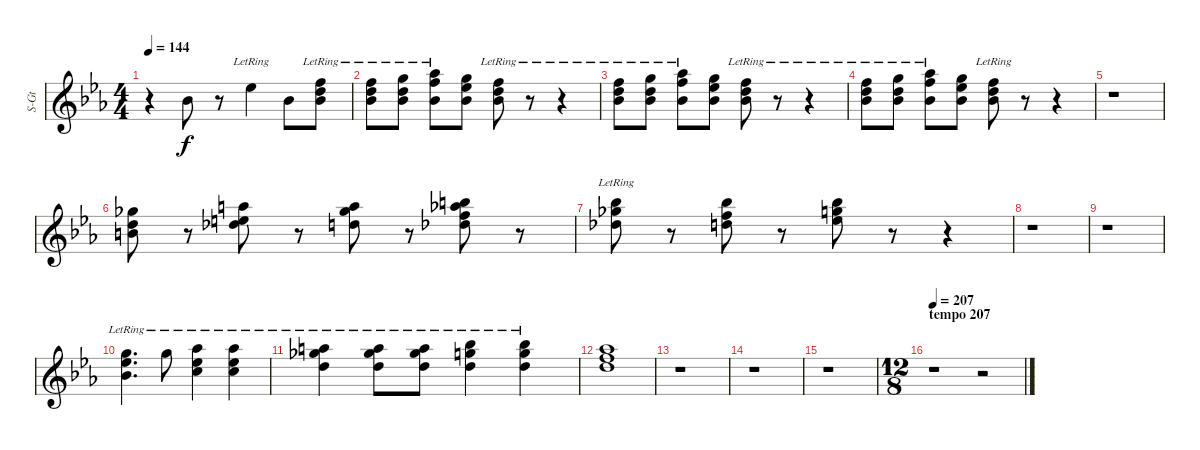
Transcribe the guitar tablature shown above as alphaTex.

\bracketExtendMode groupsimilarinstruments
\otherSystemsTrackNameOrientation horizontal
\track ("Piano (RH)" "S-Gt") {instrument acousticgrandpiano}
\staff {score}
\tuning (F4 C4 F3 C3 F2 C2)
\displaytranspose 12
\ts (4 4)
\tempo 144
\clef g2
\ks eb
r.4{dy f} 5.3{acc b}.8 r.8 3.2{lr acc b}.4 5.3{acc b}.8 (0.1{lr acc forcenatural} 2.2{acc forcenatural} 5.3{lr acc b}).8 |
(0.1{acc forcenatural} 2.2{acc forcenatural} 5.3{lr acc b}).8 (2.1{acc forcenatural} 2.2{acc forcenatural} 5.3{lr acc b}).8 (3.1{acc b} 5.2{lr acc forcenatural} 5.3{acc b}).8 (2.1{acc forcenatural} 3.2{acc b} 5.3{acc b}).8 (0.1{acc forcenatural} 2.2{acc forcenatural} 5.3{lr acc b}).8 r.8 r.4 |
(0.1{acc forcenatural} 2.2{acc forcenatural} 5.3{lr acc b}).8 (2.1{acc forcenatural} 2.2{acc forcenatural} 5.3{lr acc b}).8 (3.1{acc b} 5.2{lr acc forcenatural} 5.3{acc b}).8 (2.1{acc forcenatural} 3.2{acc b} 5.3{acc b}).8 (0.1{acc forcenatural} 2.2{acc forcenatural} 5.3{lr acc b}).8 r.8 r.4 |
(0.1{acc forcenatural} 2.2{acc forcenatural} 5.3{lr acc b}).8 (2.1{acc forcenatural} 2.2{acc forcenatural} 5.3{lr acc b}).8 (3.1{acc b} 5.2{lr acc forcenatural} 5.3{acc b}).8 (2.1{acc forcenatural} 3.2{acc b} 5.3{acc b}).8 (0.1{acc forcenatural} 2.2{acc forcenatural} 5.3{lr acc b}).8 r.8 r.4 |
r.1 |
(1.1{acc b} 2.2{acc forcenatural} 6.3{acc forcenatural}).8 r.8 (4.1{acc forcenatural} 4.2{acc forcenatural} 8.3{acc b}).8 r.8 (4.1{acc forcenatural} 6.2{acc b} 9.3{acc forcenatural}).8 r.8 (0.1{acc forcenatural} 18.3{acc forcenatural} 20.4{acc b} 20.5{acc b}).8 r.8 |
(17.3{lr acc b} 18.4{acc b} 20.5{acc b}).8 r.8 (0.1{acc forcenatural} 22.4{acc b} 21.5{acc forcenatural}).8 r.8 (17.3{acc b} 19.4{acc forcenatural} 22.5{acc b}).8 r.8 r.4 |
r.1 |
r.1 |
(2.1{lr acc forcenatural} 3.2{lr acc b} 5.3{acc b}).4{d} 2.1{lr acc forcenatural}.8 (3.1{lr acc b} 3.2{lr acc b} 7.3{acc forcenatural}).4 (0.2{lr acc forcenatural} 15.3{lr acc b} 15.4{lr acc b}).4 |
(9.2{acc forcenatural} 13.3{lr acc b} 14.4{acc forcenatural}).4 (9.2{lr acc forcenatural} 13.3{lr acc b} 14.4{lr acc forcenatural}).8 (9.2{lr acc forcenatural} 13.3{lr acc b} 14.4{lr acc forcenatural}).8 (10.2{acc b} 14.3{lr acc forcenatural} 14.4{lr acc forcenatural}).4 (10.2{acc b} 14.3{lr acc forcenatural} 14.4{lr acc forcenatural}).4 |
(0.1{acc forcenatural} 15.3{acc b} 14.4{acc forcenatural}).1 |
r.1 |
r.1 |
r.1 |
\ts (12 8)
\section ("" "tempo 207")
\tempo 207
r.1 r.2
